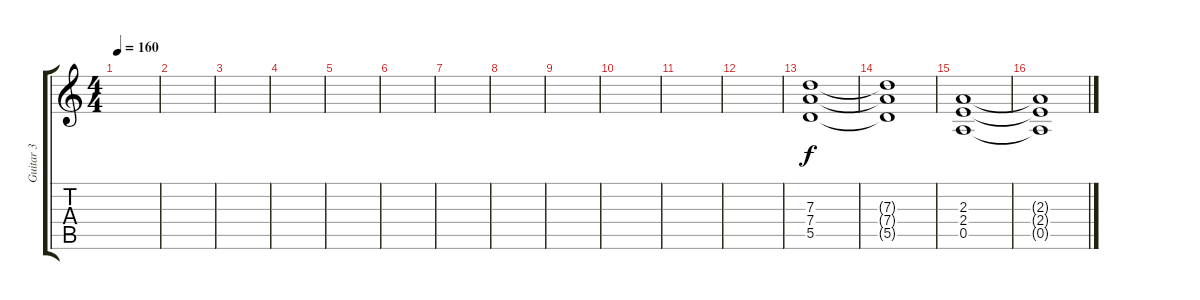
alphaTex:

\track ("Guitar 3" "Guitar 3") {instrument distortionguitar}
\staff {score tabs}
\tuning (E4 B3 G3 D3 A2 E2) {hide}
\ts (4 4)
\tempo 160
\clef g2
\ks c
|
|
|
|
|
|
|
|
|
|
|
|
(7.3 7.4 5.5).1 |
(7.3{t} 7.4{t} 5.5{t}).1 |
(2.3 2.4 0.5).1 |
(2.3{t} 2.4{t} 0.5{t}).1
